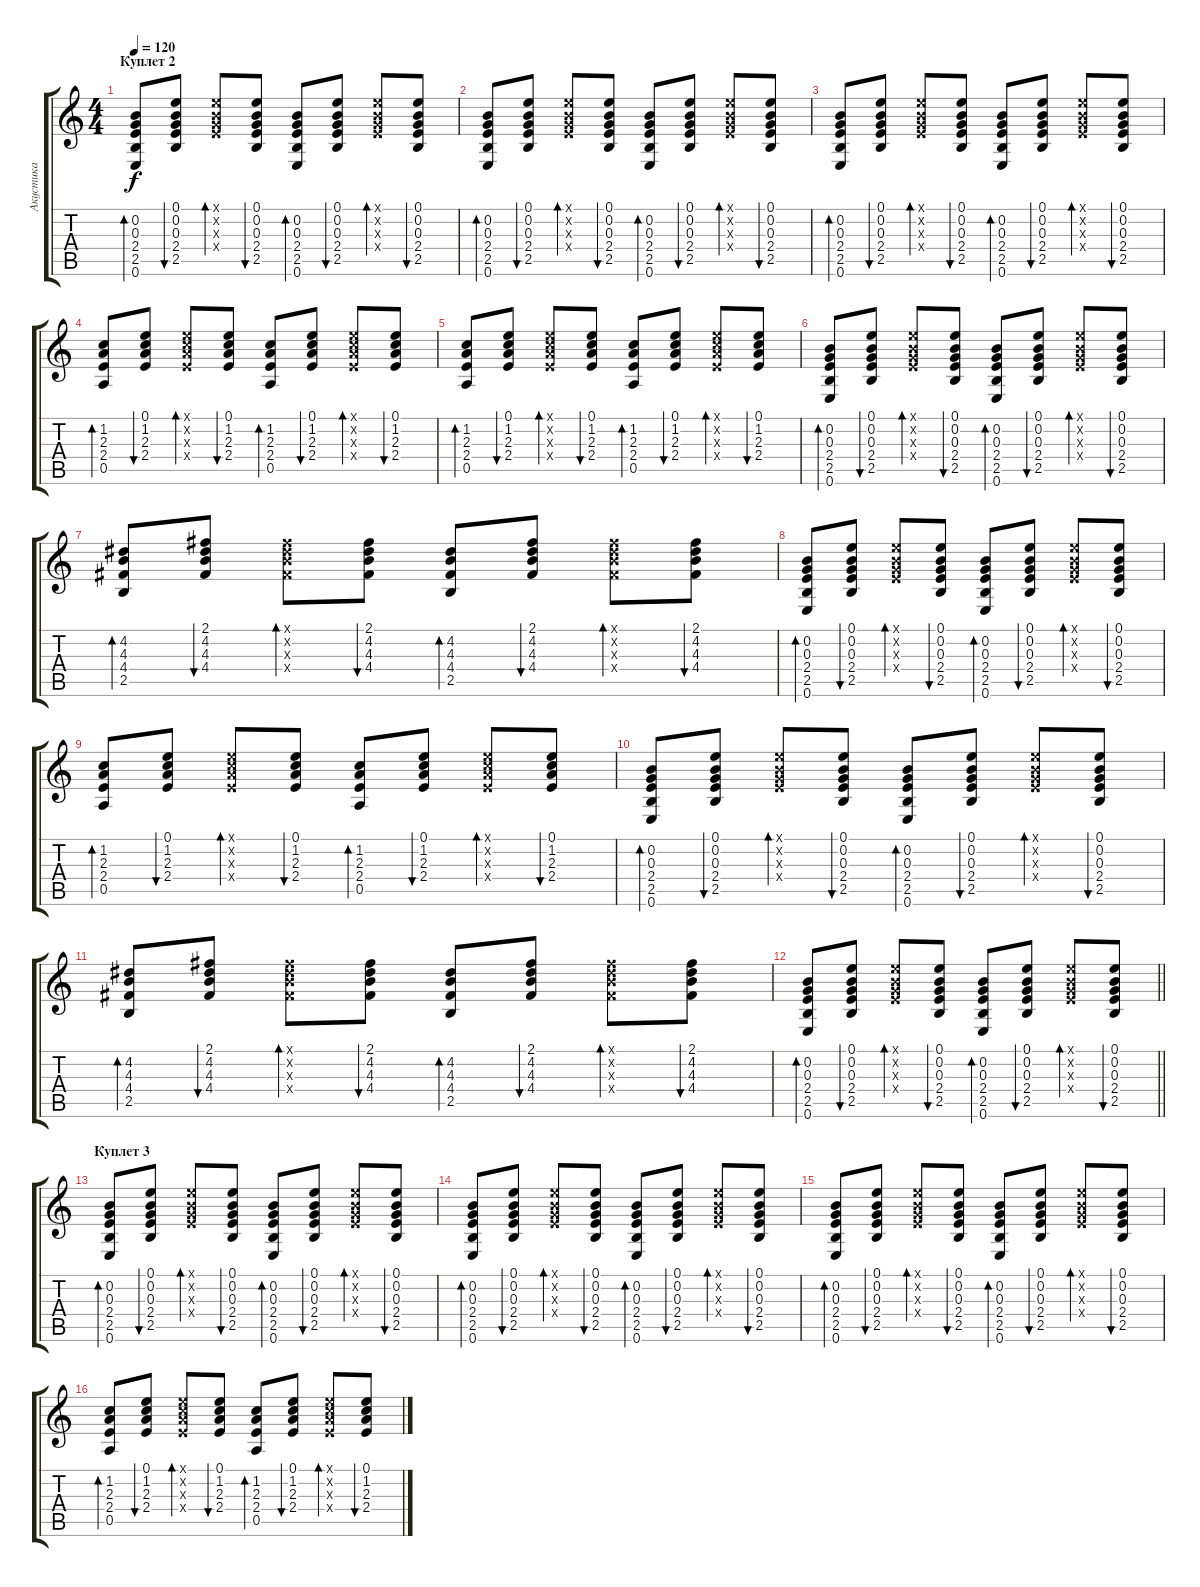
\track ("Акустика" "Акустика") {instrument acousticguitarsteel}
\staff {score tabs}
\tuning (E4 B3 G3 D3 A2 E2) {hide}
\ts (4 4)
\section ("" "Куплет 2")
\tempo 120
\clef g2
\ks c
(0.2 0.3 2.4 2.5 0.6).8{bd 120 dy f} (0.1 0.2 0.3 2.4 2.5).8{bu 120} (0.1{x} 0.2{x} 0.3{x} 2.4{x}).8{bd 120} (0.1 0.2 0.3 2.4 2.5).8{bu 120} (0.2 0.3 2.4 2.5 0.6).8{bd 120} (0.1 0.2 0.3 2.4 2.5).8{bu 120} (0.1{x} 0.2{x} 0.3{x} 2.4{x}).8{bd 120} (0.1 0.2 0.3 2.4 2.5).8{bu 120} |
(0.2 0.3 2.4 2.5 0.6).8{bd 120} (0.1 0.2 0.3 2.4 2.5).8{bu 120} (0.1{x} 0.2{x} 0.3{x} 2.4{x}).8{bd 120} (0.1 0.2 0.3 2.4 2.5).8{bu 120} (0.2 0.3 2.4 2.5 0.6).8{bd 120} (0.1 0.2 0.3 2.4 2.5).8{bu 120} (0.1{x} 0.2{x} 0.3{x} 2.4{x}).8{bd 120} (0.1 0.2 0.3 2.4 2.5).8{bu 120} |
(0.2 0.3 2.4 2.5 0.6).8{bd 120} (0.1 0.2 0.3 2.4 2.5).8{bu 120} (0.1{x} 0.2{x} 0.3{x} 2.4{x}).8{bd 120} (0.1 0.2 0.3 2.4 2.5).8{bu 120} (0.2 0.3 2.4 2.5 0.6).8{bd 120} (0.1 0.2 0.3 2.4 2.5).8{bu 120} (0.1{x} 0.2{x} 0.3{x} 2.4{x}).8{bd 120} (0.1 0.2 0.3 2.4 2.5).8{bu 120} |
(1.2 2.3 2.4 0.5).8{bd 120} (0.1 1.2 2.3 2.4).8{bu 120} (0.1{x} 1.2{x} 2.3{x} 2.4{x}).8{bd 120} (0.1 1.2 2.3 2.4).8{bu 120} (1.2 2.3 2.4 0.5).8{bd 120} (0.1 1.2 2.3 2.4).8{bu 120} (0.1{x} 1.2{x} 2.3{x} 2.4{x}).8{bd 120} (0.1 1.2 2.3 2.4).8{bu 120} |
(1.2 2.3 2.4 0.5).8{bd 120} (0.1 1.2 2.3 2.4).8{bu 120} (0.1{x} 1.2{x} 2.3{x} 2.4{x}).8{bd 120} (0.1 1.2 2.3 2.4).8{bu 120} (1.2 2.3 2.4 0.5).8{bd 120} (0.1 1.2 2.3 2.4).8{bu 120} (0.1{x} 1.2{x} 2.3{x} 2.4{x}).8{bd 120} (0.1 1.2 2.3 2.4).8{bu 120} |
(0.2 0.3 2.4 2.5 0.6).8{bd 120} (0.1 0.2 0.3 2.4 2.5).8{bu 120} (0.1{x} 0.2{x} 0.3{x} 2.4{x}).8{bd 120} (0.1 0.2 0.3 2.4 2.5).8{bu 120} (0.2 0.3 2.4 2.5 0.6).8{bd 120} (0.1 0.2 0.3 2.4 2.5).8{bu 120} (0.1{x} 0.2{x} 0.3{x} 2.4{x}).8{bd 120} (0.1 0.2 0.3 2.4 2.5).8{bu 120} |
(4.2 4.3 4.4 2.5).8{bd 120} (2.1 4.2 4.3 4.4).8{bu 120} (2.1{x} 4.2{x} 4.3{x} 4.4{x}).8{bd 120} (2.1 4.2 4.3 4.4).8{bu 120} (4.2 4.3 4.4 2.5).8{bd 120} (2.1 4.2 4.3 4.4).8{bu 120} (2.1{x} 4.2{x} 4.3{x} 4.4{x}).8{bd 120} (2.1 4.2 4.3 4.4).8{bu 120} |
(0.2 0.3 2.4 2.5 0.6).8{bd 120} (0.1 0.2 0.3 2.4 2.5).8{bu 120} (0.1{x} 0.2{x} 0.3{x} 2.4{x}).8{bd 120} (0.1 0.2 0.3 2.4 2.5).8{bu 120} (0.2 0.3 2.4 2.5 0.6).8{bd 120} (0.1 0.2 0.3 2.4 2.5).8{bu 120} (0.1{x} 0.2{x} 0.3{x} 2.4{x}).8{bd 120} (0.1 0.2 0.3 2.4 2.5).8{bu 120} |
(1.2 2.3 2.4 0.5).8{bd 120} (0.1 1.2 2.3 2.4).8{bu 120} (0.1{x} 1.2{x} 2.3{x} 2.4{x}).8{bd 120} (0.1 1.2 2.3 2.4).8{bu 120} (1.2 2.3 2.4 0.5).8{bd 120} (0.1 1.2 2.3 2.4).8{bu 120} (0.1{x} 1.2{x} 2.3{x} 2.4{x}).8{bd 120} (0.1 1.2 2.3 2.4).8{bu 120} |
(0.2 0.3 2.4 2.5 0.6).8{bd 120} (0.1 0.2 0.3 2.4 2.5).8{bu 120} (0.1{x} 0.2{x} 0.3{x} 2.4{x}).8{bd 120} (0.1 0.2 0.3 2.4 2.5).8{bu 120} (0.2 0.3 2.4 2.5 0.6).8{bd 120} (0.1 0.2 0.3 2.4 2.5).8{bu 120} (0.1{x} 0.2{x} 0.3{x} 2.4{x}).8{bd 120} (0.1 0.2 0.3 2.4 2.5).8{bu 120} |
(4.2 4.3 4.4 2.5).8{bd 120} (2.1 4.2 4.3 4.4).8{bu 120} (2.1{x} 4.2{x} 4.3{x} 4.4{x}).8{bd 120} (2.1 4.2 4.3 4.4).8{bu 120} (4.2 4.3 4.4 2.5).8{bd 120} (2.1 4.2 4.3 4.4).8{bu 120} (2.1{x} 4.2{x} 4.3{x} 4.4{x}).8{bd 120} (2.1 4.2 4.3 4.4).8{bu 120} |
\barLineRight lightlight
(0.2 0.3 2.4 2.5 0.6).8{bd 120} (0.1 0.2 0.3 2.4 2.5).8{bu 120} (0.1{x} 0.2{x} 0.3{x} 2.4{x}).8{bd 120} (0.1 0.2 0.3 2.4 2.5).8{bu 120} (0.2 0.3 2.4 2.5 0.6).8{bd 120} (0.1 0.2 0.3 2.4 2.5).8{bu 120} (0.1{x} 0.2{x} 0.3{x} 2.4{x}).8{bd 120} (0.1 0.2 0.3 2.4 2.5).8{bu 120} |
\section ("" "Куплет 3")
(0.2 0.3 2.4 2.5 0.6).8{bd 120} (0.1 0.2 0.3 2.4 2.5).8{bu 120} (0.1{x} 0.2{x} 0.3{x} 2.4{x}).8{bd 120} (0.1 0.2 0.3 2.4 2.5).8{bu 120} (0.2 0.3 2.4 2.5 0.6).8{bd 120} (0.1 0.2 0.3 2.4 2.5).8{bu 120} (0.1{x} 0.2{x} 0.3{x} 2.4{x}).8{bd 120} (0.1 0.2 0.3 2.4 2.5).8{bu 120} |
(0.2 0.3 2.4 2.5 0.6).8{bd 120} (0.1 0.2 0.3 2.4 2.5).8{bu 120} (0.1{x} 0.2{x} 0.3{x} 2.4{x}).8{bd 120} (0.1 0.2 0.3 2.4 2.5).8{bu 120} (0.2 0.3 2.4 2.5 0.6).8{bd 120} (0.1 0.2 0.3 2.4 2.5).8{bu 120} (0.1{x} 0.2{x} 0.3{x} 2.4{x}).8{bd 120} (0.1 0.2 0.3 2.4 2.5).8{bu 120} |
(0.2 0.3 2.4 2.5 0.6).8{bd 120} (0.1 0.2 0.3 2.4 2.5).8{bu 120} (0.1{x} 0.2{x} 0.3{x} 2.4{x}).8{bd 120} (0.1 0.2 0.3 2.4 2.5).8{bu 120} (0.2 0.3 2.4 2.5 0.6).8{bd 120} (0.1 0.2 0.3 2.4 2.5).8{bu 120} (0.1{x} 0.2{x} 0.3{x} 2.4{x}).8{bd 120} (0.1 0.2 0.3 2.4 2.5).8{bu 120} |
(1.2 2.3 2.4 0.5).8{bd 120} (0.1 1.2 2.3 2.4).8{bu 120} (0.1{x} 1.2{x} 2.3{x} 2.4{x}).8{bd 120} (0.1 1.2 2.3 2.4).8{bu 120} (1.2 2.3 2.4 0.5).8{bd 120} (0.1 1.2 2.3 2.4).8{bu 120} (0.1{x} 1.2{x} 2.3{x} 2.4{x}).8{bd 120} (0.1 1.2 2.3 2.4).8{bu 120}
